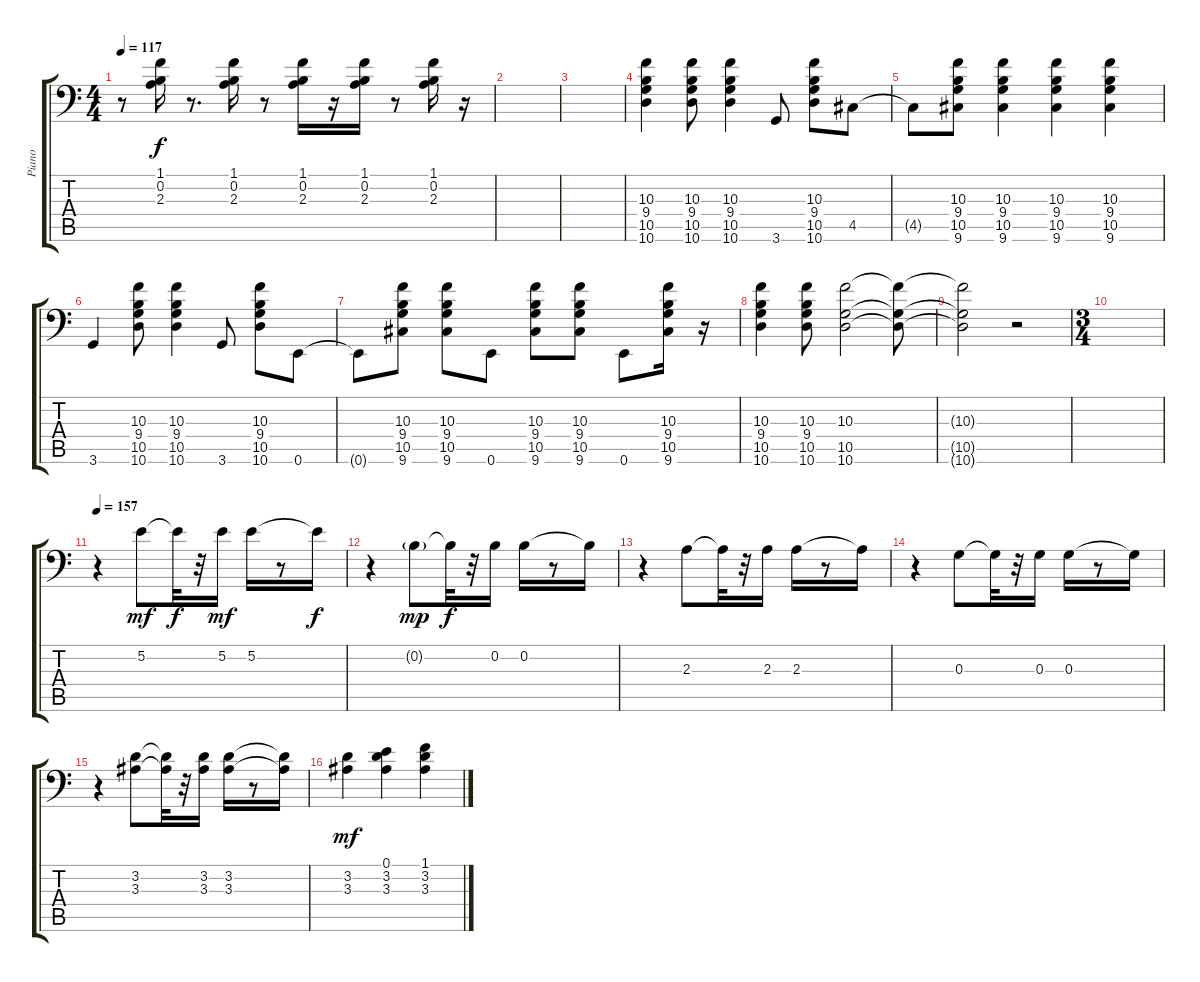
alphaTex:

\track ("Piano" "Piano") {instrument acousticgrandpiano}
\staff {score tabs}
\tuning (E4 B3 G3 D3 A2 E2 Eb-1) {hide}
\ts (4 4)
\tempo 117
\clef f4
\ks c
r.8{dy ff} (1.1 0.2 2.3).16{dy f} r.8{d} (1.1 0.2 2.3).16 r.8 (1.1 0.2 2.3).16 r.16 (1.1 0.2 2.3).16 r.8 (1.1 0.2 2.3).16 r.16 |
|
|
(10.3 9.4 10.5 10.6).4{volume 12} (10.3 9.4 10.5 10.6).8 (10.3 9.4 10.5 10.6).4 3.6.8 (10.3 9.4 10.5 10.6).8 4.5.8 |
4.5{t}.8 (10.3 9.4 10.5 9.6).8 (10.3 9.4 10.5 9.6).4 (10.3 9.4 10.5 9.6).4 (10.3 9.4 10.5 9.6).4 |
3.6.4 (10.3 9.4 10.5 10.6).8 (10.3 9.4 10.5 10.6).4 3.6.8 (10.3 9.4 10.5 10.6).8 0.6.8 |
0.6{t}.8 (10.3 9.4 10.5 9.6).8 (10.3 9.4 10.5 9.6).8 0.6.8 (10.3 9.4 10.5 9.6).8 (10.3 9.4 10.5 9.6).8 0.6.8 (10.3 9.4 10.5 9.6).16 r.16 |
(10.3 9.4 10.5 10.6).4 (10.3 9.4 10.5 10.6).8 (10.3 10.5 10.6).2 (10.3{t} 10.5{t} 10.6{t}).8 |
(10.3{t} 10.5{t} 10.6{t}).2 r.2 |
\ts (3 4)
|
\tempo 157
r.4{volume 13 balance 5 instrument acousticgrandpiano} 5.2.8{dy mf} 5.2{t}.32{dy f} r.32 5.2.16{dy mf} 5.2.16 r.8 5.2{t}.16{dy f} |
r.4 0.2{g}.8{dy mp} 0.2{t}.32{dy f} r.32 0.2.16 0.2.16 r.8 0.2{t}.16 |
r.4 2.3.8 2.3{t}.32 r.32 2.3.16 2.3.16 r.8 2.3{t}.16 |
r.4 0.3.8 0.3{t}.32 r.32 0.3.16 0.3.16 r.8 0.3{t}.16 |
r.4 (3.2 3.3).8 (3.2{t} 3.3{t}).32 r.32 (3.2 3.3).16 (3.2 3.3).16 r.8 (3.2{t} 3.3{t}).16 |
(3.2 3.3).4{dy mf} (0.1 3.2 3.3).4 (1.1 3.2 3.3).4
